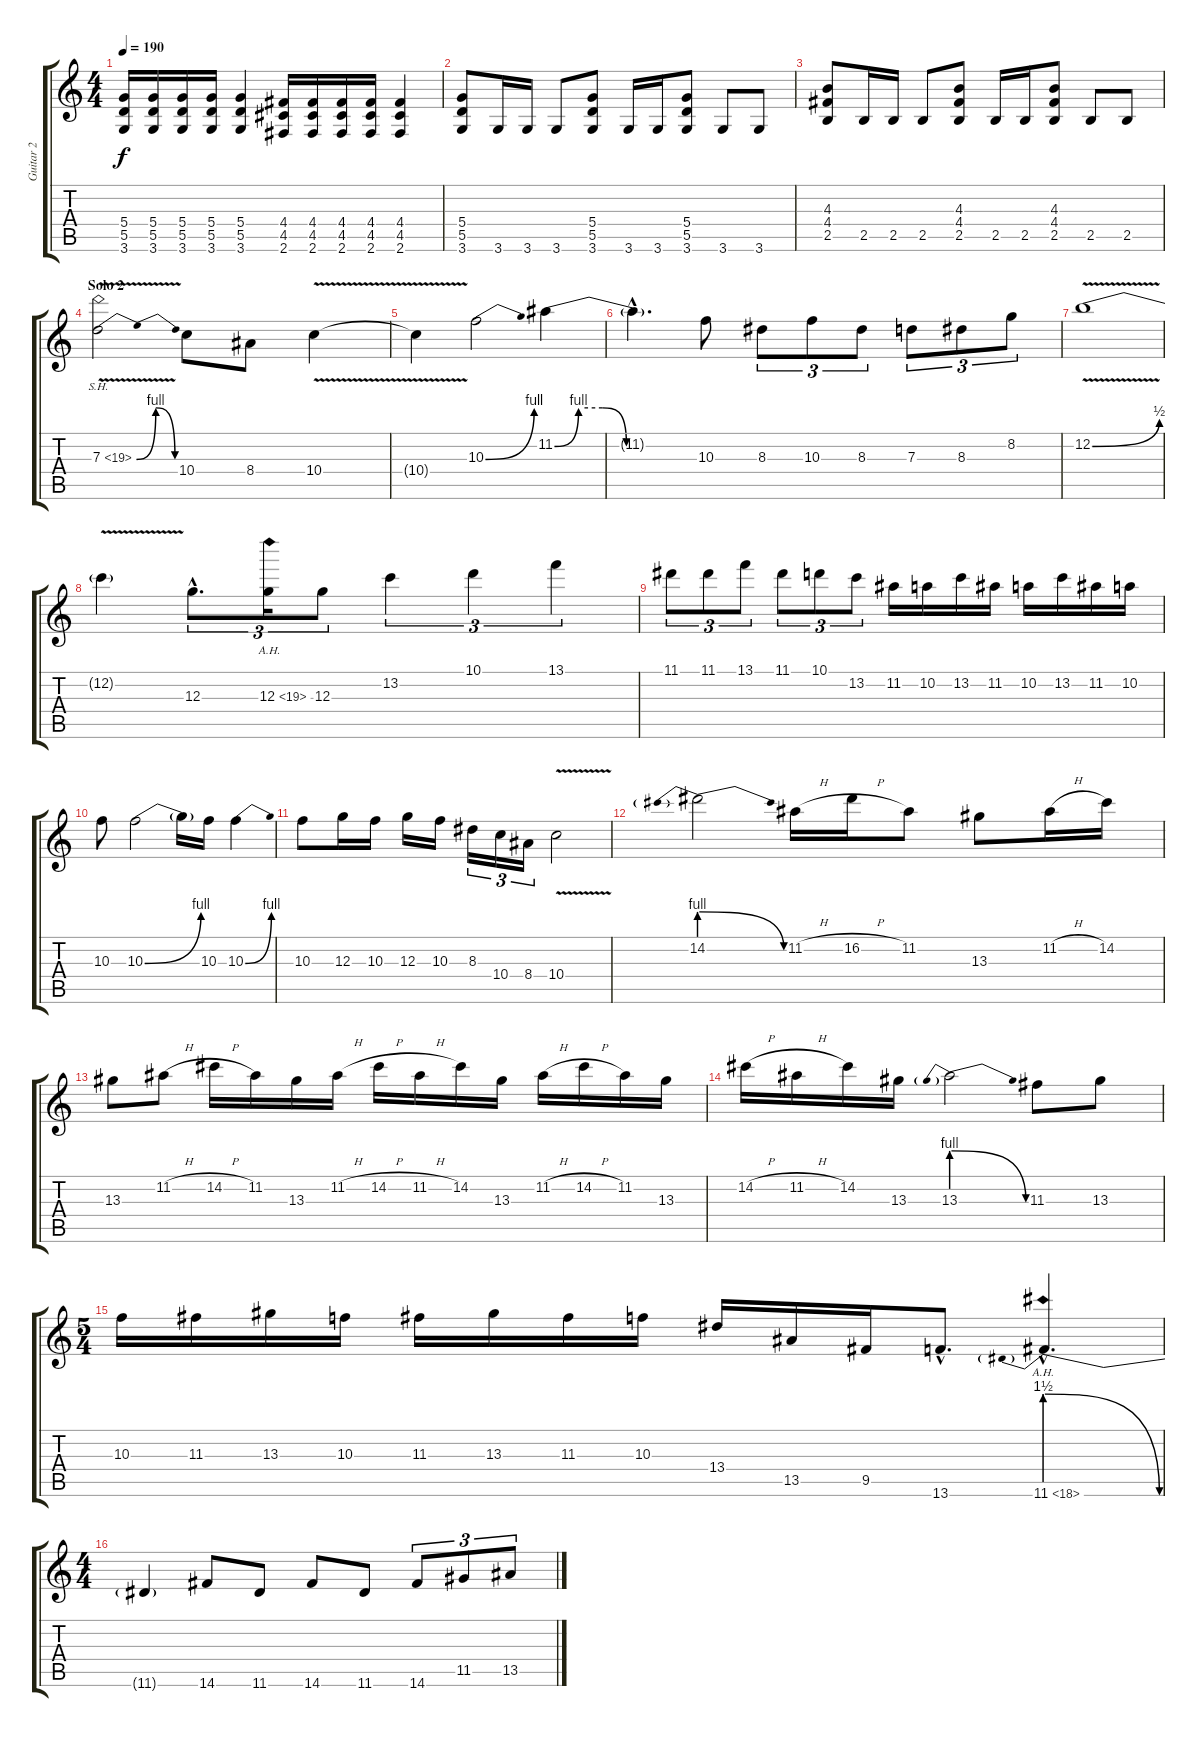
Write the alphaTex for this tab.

\track ("Guitar 2" "Guitar 2") {instrument distortionguitar}
\staff {score tabs}
\tuning (E4 B3 G3 D3 A2 E2) {hide}
\ts (4 4)
\tempo 190
\clef g2
\ks c
(5.4 5.5 3.6).16{dy f} (5.4 5.5 3.6).16 (5.4 5.5 3.6).16 (5.4 5.5 3.6).16 (5.4 5.5 3.6).4 (4.4 4.5 2.6).16 (4.4 4.5 2.6).16 (4.4 4.5 2.6).16 (4.4 4.5 2.6).16 (4.4 4.5 2.6).4 |
(5.4 5.5 3.6).8 3.6.16 3.6.16 3.6.8 (5.4 5.5 3.6).8 3.6.16 3.6.16 (5.4 5.5 3.6).8 3.6.8 3.6.8 |
(4.3 4.4 2.5).8 2.5.16 2.5.16 2.5.8 (4.3 4.4 2.5).8 2.5.16 2.5.16 (4.3 4.4 2.5).8 2.5.8 2.5.8 |
\section ("" "Solo 2")
7.3{be (bendrelease 0 0 40 4 45 4 60 0) sh 12 v}.2 10.4.8 8.4.8 10.4{v}.4 |
10.4{t}.4 10.3{be (bend 0 0 60 4)}.2 11.2{be (custom 0 0 10 4 20 4 30 0 45 0 60 0)}.4 |
11.2{hac t}.4{d} 10.3.8 8.3.8{tu (3 2)} 10.3.8{tu (3 2)} 8.3.8{tu (3 2)} 7.3.8{tu (3 2)} 8.3.8{tu (3 2)} 8.2.8{tu (3 2)} |
12.2{be (bend 0 0 60 2) v}.1 |
12.2{t}.4 12.3{hac}.8{d tu (3 2)} 12.3{ah 7}.16{tu (3 2)} 12.3.8{tu (3 2)} 13.2.4{tu (3 2)} 10.1.4{tu (3 2)} 13.1.4{tu (3 2)} |
11.1.8{tu (3 2)} 11.1.8{tu (3 2)} 13.1.8{tu (3 2)} 11.1.8{tu (3 2)} 10.1.8{tu (3 2)} 13.2.8{tu (3 2)} 11.2.16 10.2.16 13.2.16 11.2.16 10.2.16 13.2.16 11.2.16 10.2.16 |
10.3.8 10.3{be (bend 0 0 60 4)}.2 10.3{t}.16 10.3.16 10.3{be (bend 0 0 60 4)}.4 |
10.3.8 12.3.16 10.3.16 12.3.16 10.3.16 8.3.16{tu (3 2)} 10.4.16{tu (3 2)} 8.4.16{tu (3 2)} 10.4{v}.2 |
14.2{be (prebendrelease 0 4 60 0)}.2 11.2{h}.16 16.2{h}.16 11.2.8 13.3.8 11.2{h}.16 14.2.16 |
13.3.8 11.2{h}.8 14.2{h}.16 11.2.16 13.3.16 11.2{h}.16 14.2{h}.16 11.2{h}.16 14.2.16 13.3.16 11.2{h}.16 14.2{h}.16 11.2.16 13.3.16 |
14.2{h}.16 11.2{h}.16 14.2.16 13.3.16 13.3{be (prebendrelease 0 4 60 0)}.2 11.3.8 13.3.8 |
\ts (5 4)
10.3.16 11.3.16 13.3.16 10.3.16 11.3.16 13.3.16 11.3.16 10.3.16 13.4.16 13.5.16 9.5.16 13.6{hac}.8{d} 11.6{be (prebendrelease 0 6 60 0) ah 7 hac}.4{d} |
\ts (4 4)
11.6{t}.4 14.6.8 11.6.8 14.6.8 11.6.8 14.6.8{tu (3 2)} 11.5.8{tu (3 2)} 13.5.8{tu (3 2)}
